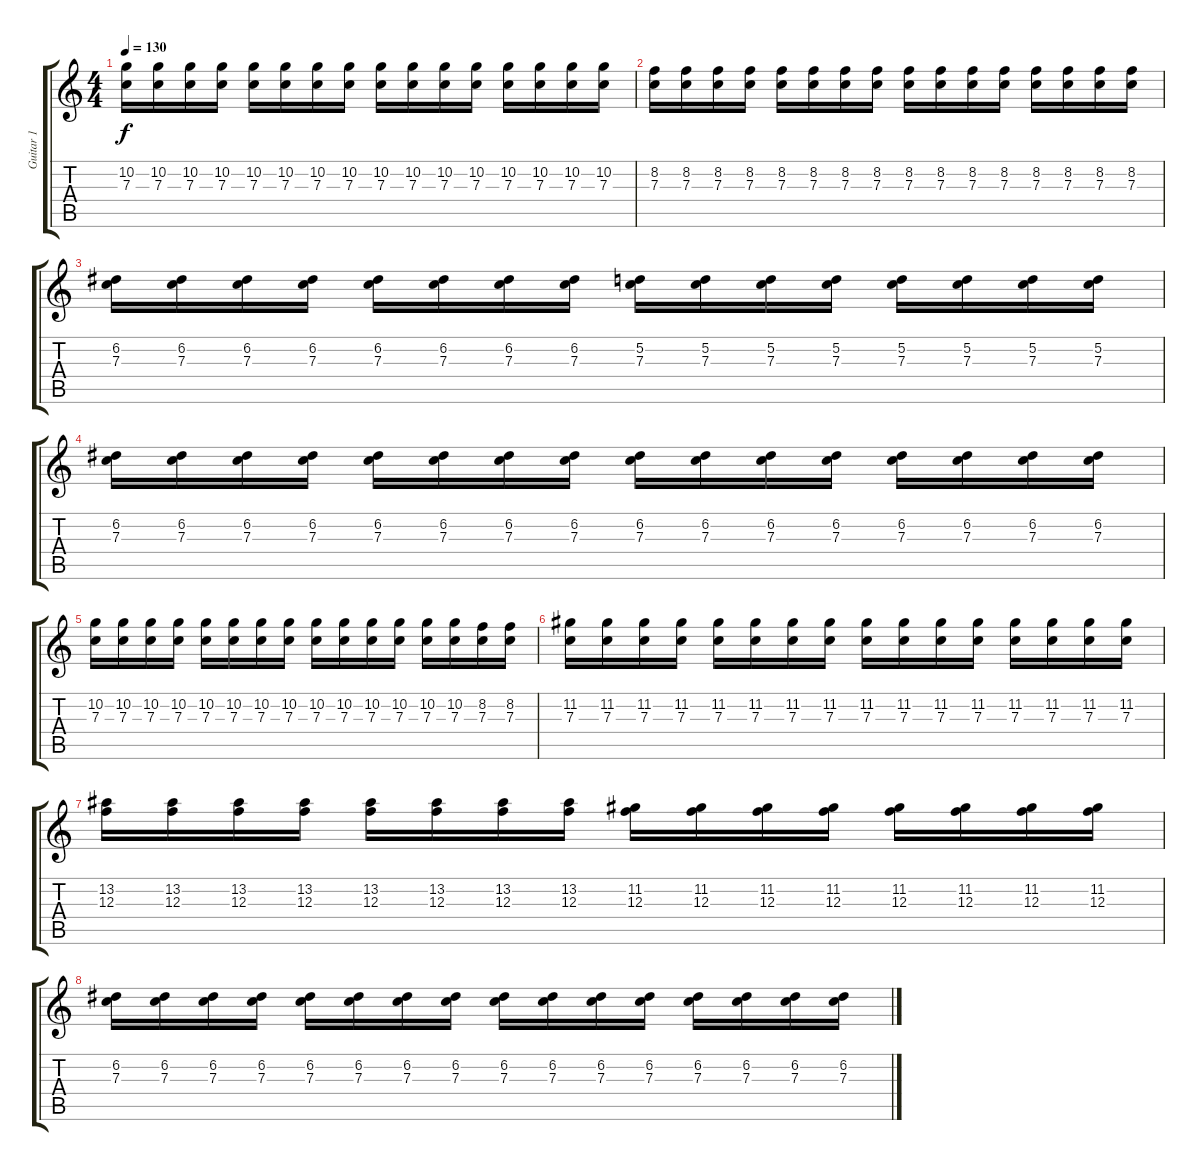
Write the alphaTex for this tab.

\track ("Guitar 1" "Guitar 1") {instrument distortionguitar}
\staff {score tabs}
\tuning (D4 A3 F3 C3 G2 C2) {hide}
\ts (4 4)
\tempo 130
\clef g2
\ks c
(10.2 7.3).16{dy f} (10.2 7.3).16 (10.2 7.3).16 (10.2 7.3).16 (10.2 7.3).16 (10.2 7.3).16 (10.2 7.3).16 (10.2 7.3).16 (10.2 7.3).16 (10.2 7.3).16 (10.2 7.3).16 (10.2 7.3).16 (10.2 7.3).16 (10.2 7.3).16 (10.2 7.3).16 (10.2 7.3).16 |
(8.2 7.3).16 (8.2 7.3).16 (8.2 7.3).16 (8.2 7.3).16 (8.2 7.3).16 (8.2 7.3).16 (8.2 7.3).16 (8.2 7.3).16 (8.2 7.3).16 (8.2 7.3).16 (8.2 7.3).16 (8.2 7.3).16 (8.2 7.3).16 (8.2 7.3).16 (8.2 7.3).16 (8.2 7.3).16 |
(6.2 7.3).16 (6.2 7.3).16 (6.2 7.3).16 (6.2 7.3).16 (6.2 7.3).16 (6.2 7.3).16 (6.2 7.3).16 (6.2 7.3).16 (5.2 7.3).16 (5.2 7.3).16 (5.2 7.3).16 (5.2 7.3).16 (5.2 7.3).16 (5.2 7.3).16 (5.2 7.3).16 (5.2 7.3).16 |
(6.2 7.3).16 (6.2 7.3).16 (6.2 7.3).16 (6.2 7.3).16 (6.2 7.3).16 (6.2 7.3).16 (6.2 7.3).16 (6.2 7.3).16 (6.2 7.3).16 (6.2 7.3).16 (6.2 7.3).16 (6.2 7.3).16 (6.2 7.3).16 (6.2 7.3).16 (6.2 7.3).16 (6.2 7.3).16 |
(10.2 7.3).16 (10.2 7.3).16 (10.2 7.3).16 (10.2 7.3).16 (10.2 7.3).16 (10.2 7.3).16 (10.2 7.3).16 (10.2 7.3).16 (10.2 7.3).16 (10.2 7.3).16 (10.2 7.3).16 (10.2 7.3).16 (10.2 7.3).16 (10.2 7.3).16 (8.2 7.3).16 (8.2 7.3).16 |
(11.2 7.3).16 (11.2 7.3).16 (11.2 7.3).16 (11.2 7.3).16 (11.2 7.3).16 (11.2 7.3).16 (11.2 7.3).16 (11.2 7.3).16 (11.2 7.3).16 (11.2 7.3).16 (11.2 7.3).16 (11.2 7.3).16 (11.2 7.3).16 (11.2 7.3).16 (11.2 7.3).16 (11.2 7.3).16 |
(13.2 12.3).16 (13.2 12.3).16 (13.2 12.3).16 (13.2 12.3).16 (13.2 12.3).16 (13.2 12.3).16 (13.2 12.3).16 (13.2 12.3).16 (11.2 12.3).16 (11.2 12.3).16 (11.2 12.3).16 (11.2 12.3).16 (11.2 12.3).16 (11.2 12.3).16 (11.2 12.3).16 (11.2 12.3).16 |
(6.2 7.3).16 (6.2 7.3).16 (6.2 7.3).16 (6.2 7.3).16 (6.2 7.3).16 (6.2 7.3).16 (6.2 7.3).16 (6.2 7.3).16 (6.2 7.3).16 (6.2 7.3).16 (6.2 7.3).16 (6.2 7.3).16 (6.2 7.3).16 (6.2 7.3).16 (6.2 7.3).16 (6.2 7.3).16
